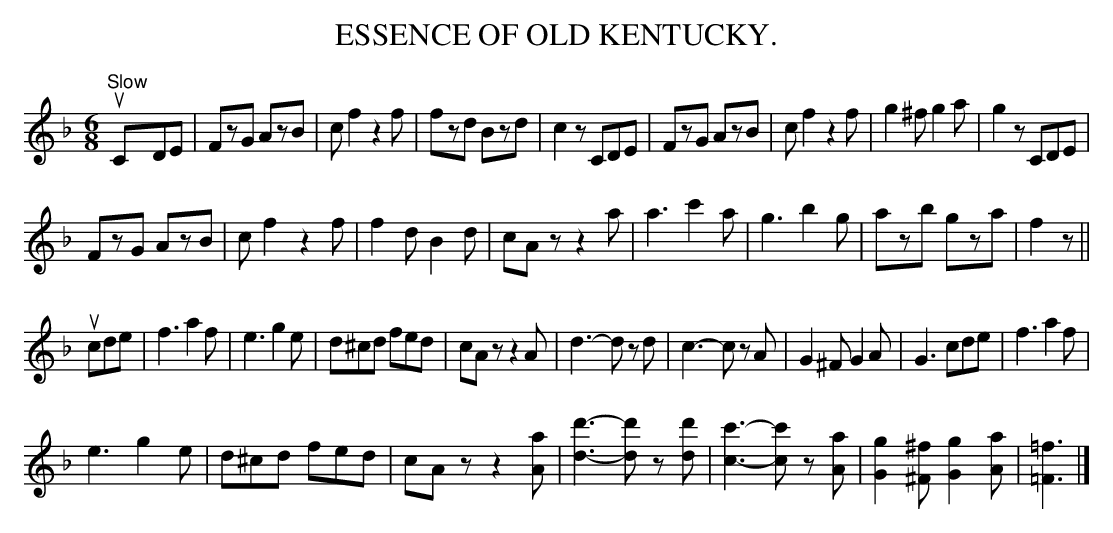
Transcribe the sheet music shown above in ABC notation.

X:1
T:ESSENCE OF OLD KENTUCKY.
M:6/8
L:1/8
K:F
"Slow"u">"C">"D">"E|FzG AzB|cf2z2 f|fzd Bzd|c2z ">"C">"D">"E|\
FzG AzB|cf2z2 f|g2^f g2a|g2z ">"C">"D">"E|
FzG AzB|cf2z2 f|f2d B2d|cAz z2a|\
a3 c'2a| g3 b2g|azb gza|f2z||
u">"c">"d">"e|f3 a2f|e3 g2e|d^cd fed|cAz z2A|d3-d z d|\
c3-cz A|G2^F G2A|G3 cde|f3 a2f|
e3 g2e|d^cd fed|cAz z2[aA]|[d3-d'3-][d'd] z [dd']|\
[c3-c'3-] [cc']z [Aa]|[g2G2][^F^f] [g2G2][aA]|[=f3=F3]|]
